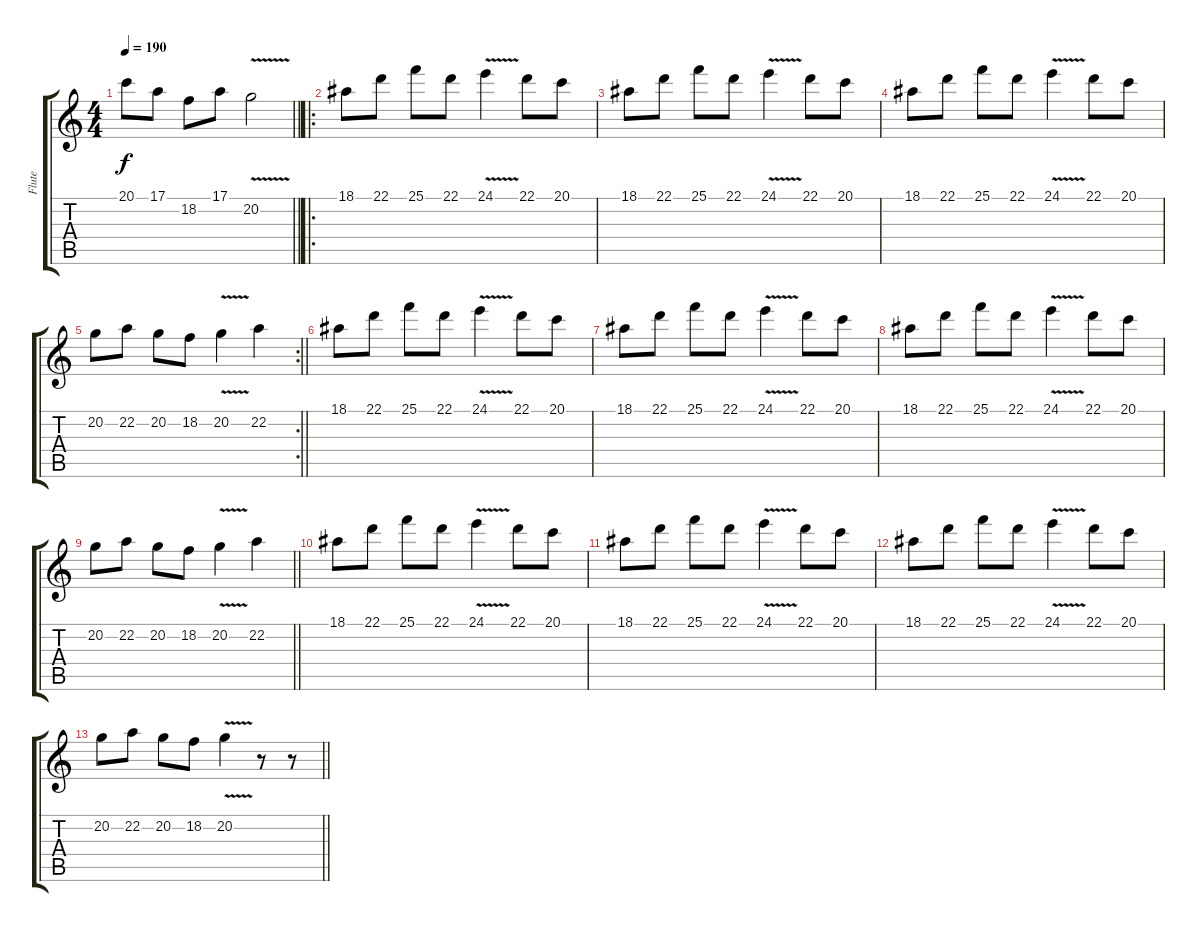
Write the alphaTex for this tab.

\track ("Flute" "Flute") {instrument flute}
\staff {score tabs}
\tuning (E4 B3 G3 D3 A2 D2) {hide}
\ts (4 4)
\tempo 190
\clef g2
\barLineRight lightlight
\ks c
20.1.8{dy f} 17.1.8 18.2.8 17.1.8 20.2{v}.2 |
\ro
\section ("" "")
18.1.8 22.1.8 25.1.8 22.1.8 24.1{v}.4 22.1.8 20.1.8 |
18.1.8 22.1.8 25.1.8 22.1.8 24.1{v}.4 22.1.8 20.1.8 |
18.1.8 22.1.8 25.1.8 22.1.8 24.1{v}.4 22.1.8 20.1.8 |
\rc 2
\barLineRight lightlight
20.2.8 22.2.8 20.2.8 18.2.8 20.2{v}.4 22.2.4 |
\section ("" "")
18.1.8 22.1.8 25.1.8 22.1.8 24.1{v}.4 22.1.8 20.1.8 |
18.1.8 22.1.8 25.1.8 22.1.8 24.1{v}.4 22.1.8 20.1.8 |
18.1.8 22.1.8 25.1.8 22.1.8 24.1{v}.4 22.1.8 20.1.8 |
\barLineRight lightlight
20.2.8 22.2.8 20.2.8 18.2.8 20.2{v}.4 22.2.4 |
\section ("" "")
18.1.8 22.1.8 25.1.8 22.1.8 24.1{v}.4 22.1.8 20.1.8 |
18.1.8 22.1.8 25.1.8 22.1.8 24.1{v}.4 22.1.8 20.1.8 |
18.1.8 22.1.8 25.1.8 22.1.8 24.1{v}.4 22.1.8 20.1.8 |
\barLineRight lightlight
20.2.8 22.2.8 20.2.8 18.2.8 20.2{v}.4 r.8 r.8
